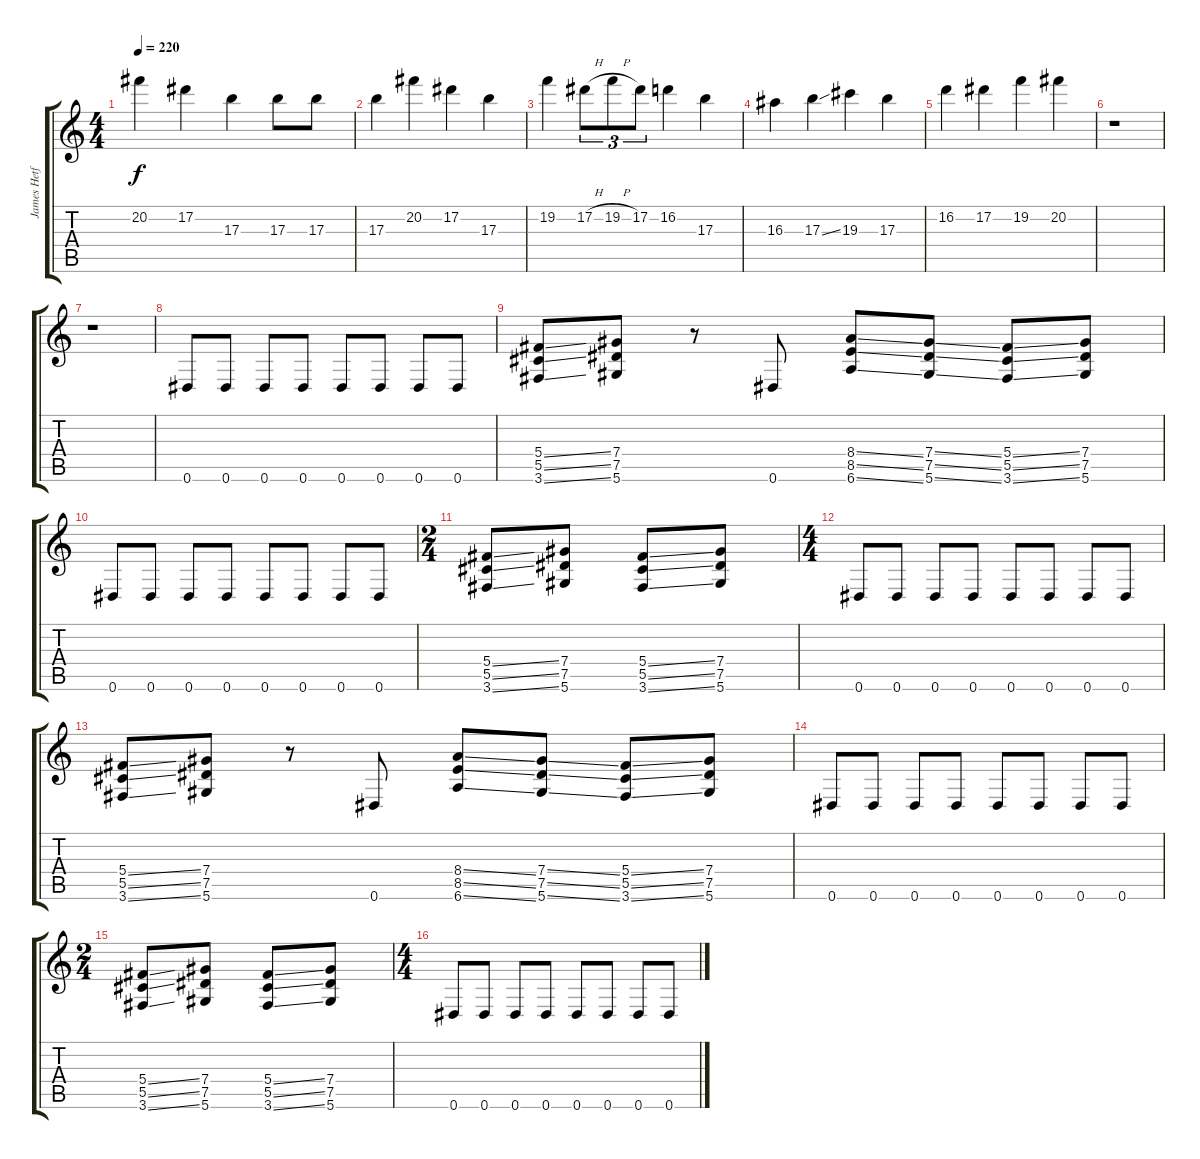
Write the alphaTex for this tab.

\track ("James Hetfield (Distortion Guitar)" "James Hetf") {instrument distortionguitar}
\staff {score tabs}
\tuning (Eb4 Bb3 Gb3 Db3 Ab2 Eb2) {hide}
\ts (4 4)
\tempo 220
\clef g2
\ks c
20.2.4{dy f} 17.2.4 17.3.4 17.3.8 17.3.8 |
17.3.4 20.2.4 17.2.4 17.3.4 |
19.2.4 17.2{h}.8{tu (3 2)} 19.2{h}.8{tu (3 2)} 17.2.8{tu (3 2)} 16.2.4 17.3.4 |
16.3.4 17.3{ss}.4 19.3.4 17.3.4 |
16.2.4 17.2.4 19.2.4 20.2.4 |
r.1 |
r.1 |
0.6.8 0.6.8 0.6.8 0.6.8 0.6.8 0.6.8 0.6.8 0.6.8 |
(5.4{ss} 5.5{ss} 3.6{ss}).8 (7.4 7.5 5.6).8 r.8 0.6.8 (8.4{ss} 8.5{ss} 6.6{ss}).8 (7.4{ss} 7.5{ss} 5.6{ss}).8 (5.4{ss} 5.5{ss} 3.6{ss}).8 (7.4 7.5 5.6).8 |
0.6.8 0.6.8 0.6.8 0.6.8 0.6.8 0.6.8 0.6.8 0.6.8 |
\ts (2 4)
(5.4{ss} 5.5{ss} 3.6{ss}).8 (7.4 7.5 5.6).8 (5.4{ss} 5.5{ss} 3.6{ss}).8 (7.4 7.5 5.6).8 |
\ts (4 4)
0.6.8 0.6.8 0.6.8 0.6.8 0.6.8 0.6.8 0.6.8 0.6.8 |
(5.4{ss} 5.5{ss} 3.6{ss}).8 (7.4 7.5 5.6).8 r.8 0.6.8 (8.4{ss} 8.5{ss} 6.6{ss}).8 (7.4{ss} 7.5{ss} 5.6{ss}).8 (5.4{ss} 5.5{ss} 3.6{ss}).8 (7.4 7.5 5.6).8 |
0.6.8 0.6.8 0.6.8 0.6.8 0.6.8 0.6.8 0.6.8 0.6.8 |
\ts (2 4)
(5.4{ss} 5.5{ss} 3.6{ss}).8 (7.4 7.5 5.6).8 (5.4{ss} 5.5{ss} 3.6{ss}).8 (7.4 7.5 5.6).8 |
\ts (4 4)
0.6.8 0.6.8 0.6.8 0.6.8 0.6.8 0.6.8 0.6.8 0.6.8
